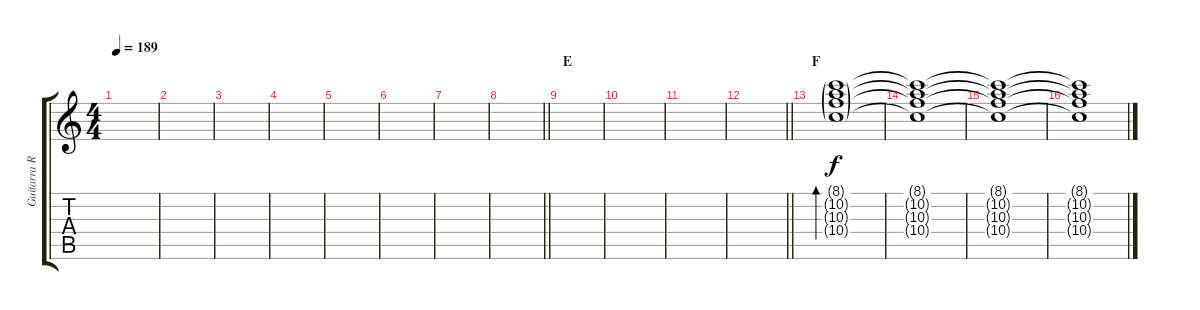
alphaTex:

\track ("Guitarra R2" "Guitarra R") {instrument electricguitarjazz}
\staff {score tabs}
\tuning (E4 B3 G3 D3 A2 D2) {hide}
\ts (4 4)
\tempo 189
\clef g2
\ks c
|
|
|
|
|
|
|
\barLineRight lightlight
|
\section ("" "E")
|
|
|
\barLineRight lightlight
|
\section ("" "F")
(8.1{g} 10.2{g} 10.3{g} 10.4{g}).1{bd 480 volume 14 instrument electricguitarjazz} |
(8.1{t} 10.2{t} 10.3{t} 10.4{t}).1{dy f} |
(8.1{t} 10.2{t} 10.3{t} 10.4{t}).1 |
(8.1{t} 10.2{t} 10.3{t} 10.4{t}).1
